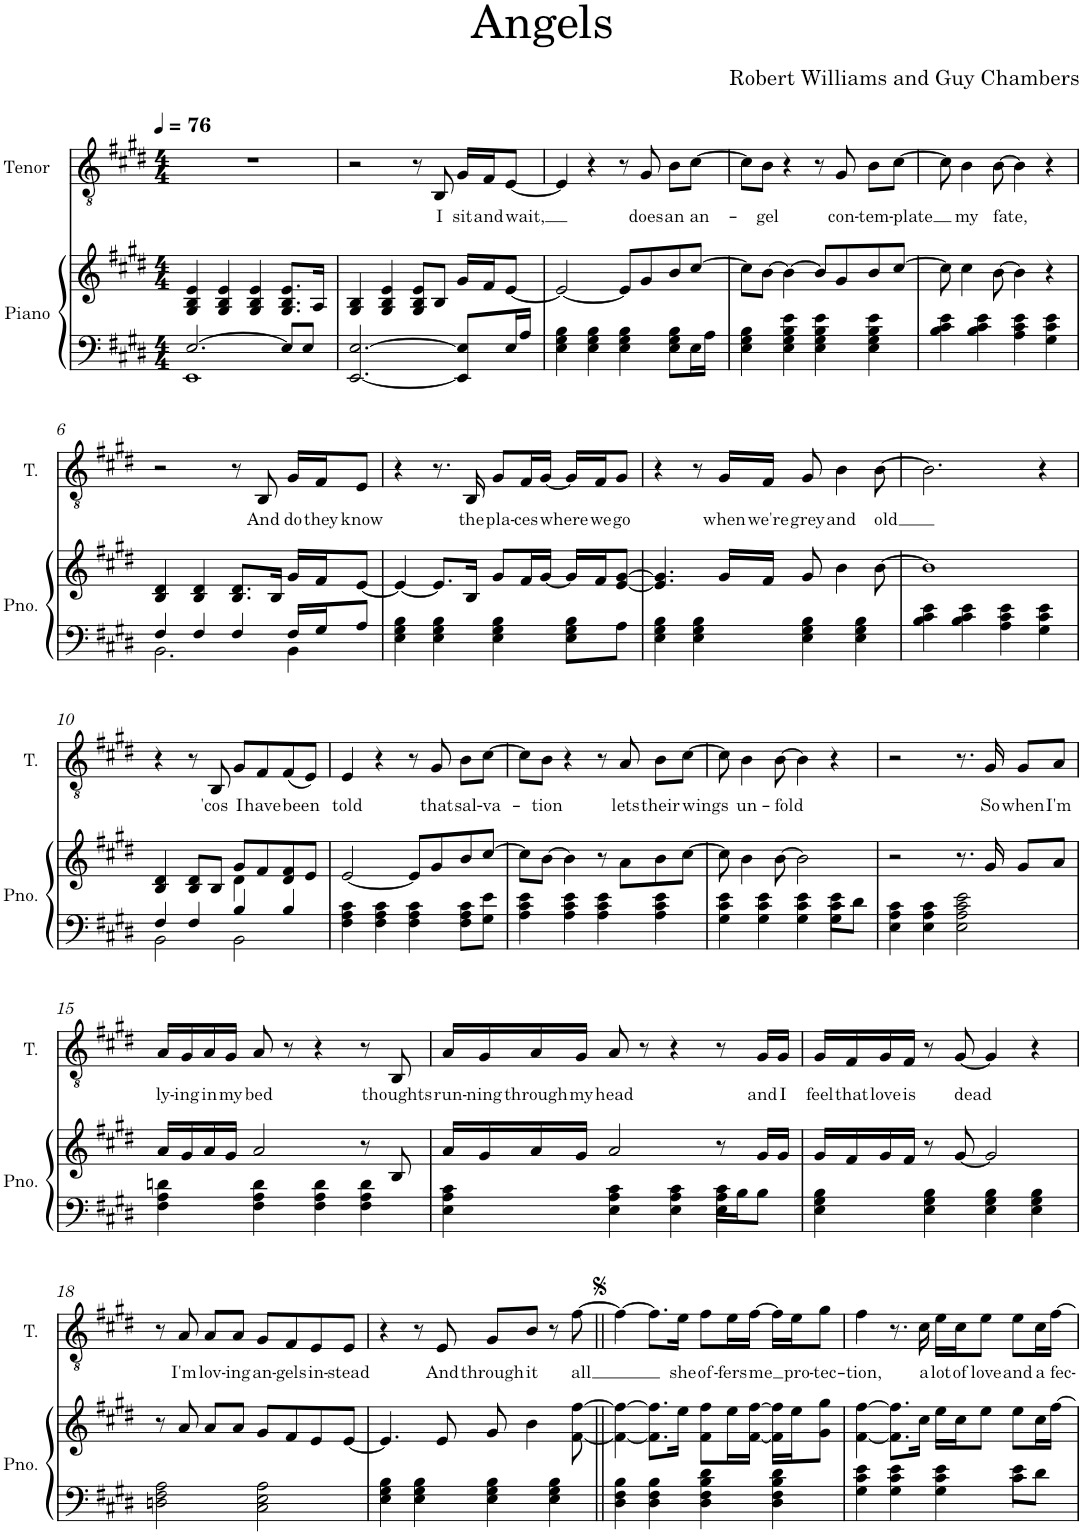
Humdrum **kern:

**kern	**kern	**kern	**text
*part2	*part2	*part1	*part1
*staff3	*staff2	*staff1	*staff1
*I"Piano	*	*I"Tenor	*
*I'Pno.	*	*I'T.	*
*clefF4	*clefG2	*clefGv2	*
*k[f#c#g#d#]	*k[f#c#g#d#]	*k[f#c#g#d#]	*
*M4/4	*M4/4	*M4/4	*
*MM76	*MM76	*MM76	*
=1	=1	=1	=1
*^	*	*	*
[2.E/	1EE	4G#/ 4B/ 4e/	1r	.
.	.	4G#/ 4B/ 4e/	.	.
.	.	4G#/ 4B/ 4e/	.	.
8E/L]	.	8.G#/ 8.B/ 8.e/L	.	.
8E/J	.	.	.	.
.	.	16A/Jk	.	.
*v	*v	*	*	*
=2	=2	=2	=2
[2.EE/ [2.E/	4G#/ 4B/	2r	.
.	4G#/ 4B/ 4e/	.	.
.	8G#/ 8B/ 8e/L	8r	.
!	!	!	!LO:LY:b
.	8B/J	8BB/	I
!	!	!	!LO:LY:b
8EE/] 8E/]L	16g#/LL	16G#/LL	sit
!	!	!	!LO:LY:b
.	16f#/J	16F#/J	and
!	!	!	!LO:LY:b
16E/L	[8e/J	[8E/J	wait,
16A/JJ	.	.	.
=3	=3	=3	=3
4E\ 4G#\ 4B\	2e/_	4E/]	.
4E\ 4G#\ 4B\	.	4r	.
4E\ 4G#\ 4B\	8e/L]	8r	.
!	!	!	!LO:LY:b
.	8g#/	8G#/	does
!	!	!	!LO:LY:b
8E\ 8G#\ 8B\L	8b/	8B\L	an
!	!	!	!LO:LY:b
16E\L	[8cc#/J	[8c#\J	an-
16A\JJ	.	.	.
=4	=4	=4	=4
4E\ 4G#\ 4B\	8cc#\L]	8c#\L]	.
!	!	!	!LO:LY:b
.	[8b\J	8B\J	-gel
4E\ 4G#\ 4B\ 4e\	4b\_	4r	.
4E\ 4G#\ 4B\ 4e\	8b/L]	8r	.
!	!	!	!LO:LY:b
.	8g#/	8G#/	con-
!	!	!	!LO:LY:b
4E\ 4G#\ 4B\ 4e\	8b/	8B\L	-tem-
!	!	!	!LO:LY:b
.	[8cc#/J	[8c#\J	-plate
=5	=5	=5	=5
4B\ 4c#\ 4e\	8cc#\]	8c#\]	.
!	!	!	!LO:LY:b
.	4cc#\	4B\	my
4B\ 4c#\ 4e\	.	.	.
!	!	!	!LO:LY:b
.	[8b\	[8B\	fate,
4A\ 4c#\ 4e\	4b\]	4B\]	.
4G#\ 4c#\ 4e\	4r	4r	.
!!LO:LB:g=z
=6	=6	=6	=6
*^	*	*	*
4F#/	2.BB\	4B/ 4d#/	2r	.
4F#/	.	4B/ 4d#/	.	.
4F#/	.	8.B/ 8.d#/L	8r	.
!	!	!	!	!LO:LY:b
.	.	.	8BB/	And
.	.	16B/Jk	.	.
!	!	!	!	!LO:LY:b
16F#/LL	4BB\	16g#/LL	16G#/LL	do
!	!	!	!	!LO:LY:b
16G#/J	.	16f#/J	16F#/J	they
!	!	!	!	!LO:LY:b
8A/J	.	[8e/J	8E/J	know
*v	*v	*	*	*
=7	=7	=7	=7
4E\ 4G#\ 4B\	4e/_	4r	.
4E\ 4G#\ 4B\	8.e/L]	8.r	.
!	!	!	!LO:LY:b
.	16B/Jk	16BB/	the
!	!	!	!LO:LY:b
4E\ 4G#\ 4B\	8g#/L	8G#/L	pla-
!	!	!	!LO:LY:b
.	16f#/L	16F#/L	-ces
!	!	!	!LO:LY:b
.	[16g#/JJ	[16G#/JJ	where
8E\ 8G#\ 8B\L	16g#/LL]	16G#/LL]	.
!	!	!	!LO:LY:b
.	16f#/J	16F#/J	we
!	!	!	!LO:LY:b
8A\J	[8e/ [8g#/J	8G#/J	go
=8	=8	=8	=8
4E\ 4G#\ 4B\	4.e/] 4.g#/]	4r	.
4E\ 4G#\ 4B\	.	8r	.
!	!	!	!LO:LY:b
.	16g#/LL	16G#/LL	when
!	!	!	!LO:LY:b
.	16f#/JJ	16F#/JJ	we're
!	!	!	!LO:LY:b
4E\ 4G#\ 4B\	8g#/	8G#/	grey
!	!	!	!LO:LY:b
.	4b\	4B\	and
4E\ 4G#\ 4B\	.	.	.
!	!	!	!LO:LY:b
.	[8b\	[8B\	old
=9	=9	=9	=9
4B\ 4c#\ 4e\	1b]	2.B\]	.
4B\ 4c#\ 4e\	.	.	.
4A\ 4c#\ 4e\	.	.	.
4G#\ 4c#\ 4e\	.	4r	.
!!LO:LB:g=z
=10	=10	=10	=10
*^	*^	*	*
4F#/	2BB\	4B/ 4d#/	2ryy	4r	.
4F#/	.	8B/ 8d#/L	.	8r	.
!	!	!	!	!	!LO:LY:b
.	.	8B/J	.	8BB/	'cos
!	!	!	!	!	!LO:LY:b
4B/	2BB\	8g#/L	4d#\	8G#/L	I
!	!	!	!	!	!LO:LY:b
.	.	8f#/	.	8F#/	have
!	!	!	!	!	!LO:LY:b
4B/	.	8d#/ 8f#/	4ryy	(8F#/	been
.	.	8e/J	.	8E/J)	.
*v	*v	*	*	*	*
*	*v	*v	*	*
=11	=11	=11	=11
!	!	!	!LO:LY:b
4F#\ 4A\ 4c#\	[2e/	4E/	told
4F#\ 4A\ 4c#\	.	4r	.
4F#\ 4A\ 4c#\	8e/L]	8r	.
!	!	!	!LO:LY:b
.	8g#/	8G#/	that
!	!	!	!LO:LY:b
8F#\ 8A\ 8c#\L	8b/	8B\L	sal-
!	!	!	!LO:LY:b
8G#\ 8e\J	[8cc#/J	[8c#\J	-va-
=12	=12	=12	=12
4A\ 4c#\ 4e\	8cc#\L]	8c#\L]	.
!	!	!	!LO:LY:b
.	[8b\J	8B\J	-tion
4A\ 4c#\ 4e\	4b\]	4r	.
4A\ 4c#\ 4e\	8r	8r	.
!	!	!	!LO:LY:b
.	8a\L	8A/	lets
!	!	!	!LO:LY:b
4A\ 4c#\ 4e\	8b\	8B\L	their
!	!	!	!LO:LY:b
.	[8cc#\J	[8c#\J	wings
=13	=13	=13	=13
*^	*	*	*
4G#\ 4c#\ 4e\	2.ryy	8cc#\]	8c#\]	.
!	!	!	!	!LO:LY:b
.	.	4b\	4B\	un-
4G#\ 4c#\ 4e\	.	.	.	.
!	!	!	!	!LO:LY:b
.	.	[8b\	[8B\	-fold
4G#\ 4c#\ 4e\	.	2b\]	4B\]	.
4G#\ 4c#\	8e\L	.	4r	.
.	8d#\J	.	.	.
*v	*v	*	*	*
=14	=14	=14	=14
4E\ 4A\ 4c#\	2r	2r	.
4E\ 4A\ 4c#\	.	.	.
2E\ 2A\ 2c#\ 2e\	8.r	8.r	.
!	!	!	!LO:LY:b
.	16g#/	16G#/	So
!	!	!	!LO:LY:b
.	8g#/L	8G#/L	when
!	!	!	!LO:LY:b
.	8a/J	8A/J	I'm
!!LO:LB:g=z
=15	=15	=15	=15
!	!	!	!LO:LY:b
4F#\ 4A\ 4dn\	16a/LL	16A/LL	ly-
!	!	!	!LO:LY:b
.	16g#/	16G#/	-ing
!	!	!	!LO:LY:b
.	16a/	16A/	in
!	!	!	!LO:LY:b
.	16g#/JJ	16G#/JJ	my
!	!	!	!LO:LY:b
4F#\ 4A\ 4d\	2a/	8A/	bed
.	.	8r	.
4F#\ 4A\ 4d\	.	4r	.
4F#\ 4A\ 4d\	8r	8r	.
!	!	!	!LO:LY:b
.	8B/	8BB/	thoughts
=16	=16	=16	=16
*^	*	*	*
!	!	!	!	!LO:LY:b
4E\ 4A\ 4c#\	2.ryy	16a/LL	16A/LL	run-
!	!	!	!	!LO:LY:b
.	.	16g#/	16G#/	-ning
!	!	!	!	!LO:LY:b
.	.	16a/	16A/	through
!	!	!	!	!LO:LY:b
.	.	16g#/JJ	16G#/JJ	my
!	!	!	!	!LO:LY:b
4E\ 4A\ 4c#\	.	2a/	8A/	head
.	.	.	8r	.
4E\ 4A\ 4c#\	.	.	4r	.
4E\ 4A\	16c#\LL	8r	8r	.
.	16B\J	.	.	.
!	!	!	!	!LO:LY:b
.	8B\J	16g#/LL	16G#/LL	and
!	!	!	!	!LO:LY:b
.	.	16g#/JJ	16G#/JJ	I
*v	*v	*	*	*
=17	=17	=17	=17
!	!	!	!LO:LY:b
4E\ 4G#\ 4B\	16g#/LL	16G#/LL	feel
!	!	!	!LO:LY:b
.	16f#/	16F#/	that
!	!	!	!LO:LY:b
.	16g#/	16G#/	love
!	!	!	!LO:LY:b
.	16f#/JJ	16F#/JJ	is
4E\ 4G#\ 4B\	8r	8r	.
!	!	!	!LO:LY:b
.	[8g#/	[8G#/	dead
4E\ 4G#\ 4B\	2g#/]	4G#/]	.
4E\ 4G#\ 4B\	.	4r	.
!!LO:LB:g=z
=18	=18	=18	=18
2Dn\ 2F#\ 2A\	8r	8r	.
!	!	!	!LO:LY:b
.	8a/	8A/	I'm
!	!	!	!LO:LY:b
.	8a/L	8A/L	lov-
!	!	!	!LO:LY:b
.	8a/J	8A/J	-ing
!	!	!	!LO:LY:b
2C#\ 2E\ 2A\	8g#/L	8G#/L	an-
!	!	!	!LO:LY:b
.	8f#/	8F#/	-gels
!	!	!	!LO:LY:b
.	8e/	8E/	in-
!	!	!	!LO:LY:b
.	[8e/J	8E/J	-stead
=19	=19	=19	=19
4E\ 4G#\ 4B\	4.e/]	4r	.
4E\ 4G#\ 4B\	.	8r	.
!	!	!	!LO:LY:b
.	8e/	8E/	And
!	!	!	!LO:LY:b
4E\ 4G#\ 4B\	8g#/	8G#/L	through
!	!	!	!LO:LY:b
.	4b\	8B/J	it
4E\ 4G#\ 4B\	.	8r	.
!	!	!	!LO:LY:b
.	[8f#\ [8ff#\	[8f#\	all
=20||	=20||	=20||	=20||
4D#\ 4F#\ 4B\	4f#\_ 4ff#\_	4f#\_	.
4D#\ 4F#\ 4B\	8.f#\] 8.ff#\]L	8.f#\L]	.
!	!	!	!LO:LY:b
.	16ee\Jk	16e\Jk	she
!	!	!	!LO:LY:b
4D#\ 4F#\ 4B\ 4d#\	8f#\ 8ff#\L	8f#\L	of-
!	!	!	!LO:LY:b
.	16ee\L	16e\L	-fers
!	!	!	!LO:LY:b
.	[16f#\ [16ff#\JJ	[16f#\JJ	me
4D#\ 4F#\ 4B\ 4d#\	16f#\] 16ff#\]LL	16f#\LL]	.
!	!	!	!LO:LY:b
.	16ee\J	16e\J	pro-
!	!	!	!LO:LY:b
.	8g#\ 8gg#\J	8g#\J	-tec-
=21	=21	=21	=21
*^	*	*	*
!	!	!	!	!LO:LY:b
4G#\ 4c#\ 4e\	2.ryy	[4f#\ [4ff#\	4f#\	-tion,
4G#\ 4c#\ 4e\	.	8.f#\] 8.ff#\]L	8.r	.
!	!	!	!	!LO:LY:b
.	.	16cc#\Jk	16c#\	a
!	!	!	!	!LO:LY:b
4G#\ 4c#\ 4e\	.	16ee\LL	16e\LL	lot
!	!	!	!	!LO:LY:b
.	.	16cc#\J	16c#\J	of
!	!	!	!	!LO:LY:b
.	.	8ee\J	8e\J	love
!	!	!	!	!LO:LY:b
4c#\	8e\L	8ee\L	8e\L	and
!	!	!	!	!LO:LY:b
.	8d#\J	16cc#\L	16c#\L	a
!	!	!	!	!LO:LY:b
.	.	[16ff#\JJ	[16f#\JJ	fec-
*v	*v	*	*	*
=	=	=	=
*-	*-	*-	*-
